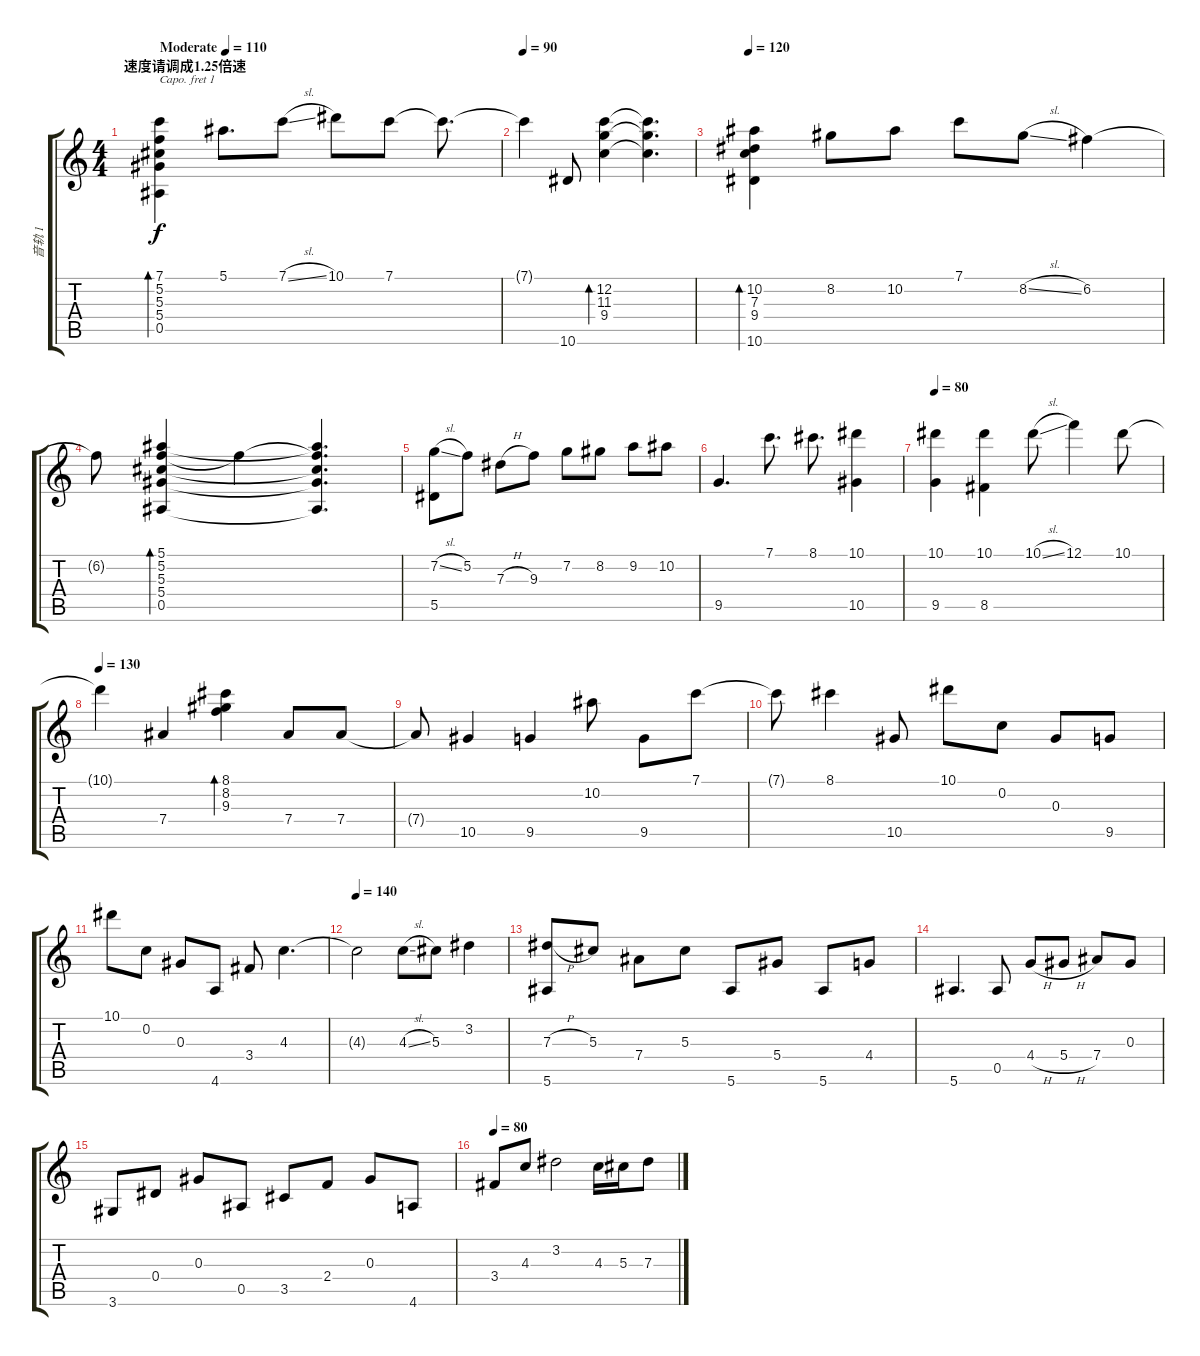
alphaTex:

\track ("音轨 1" "音轨 1") {instrument acousticguitarsteel}
\staff {score tabs}
\capo 1
\tuning (E4 B3 G3 D3 A2 E2) {hide}
\ts (4 4)
\section ("" "速度请调成1.25倍速")
\tempo (110 "Moderate")
\tempo 100
\tempo (110 "Moderate")
\clef g2
\ks c
(7.1 5.2 5.3 5.4 0.5).4{bd 480 dy f instrument acousticguitarsteel} 5.1.8{d} 7.1{sl}.8 10.1.8 7.1.8 7.1{t}.8{d} |
\tempo 90
7.1{t}.4 10.6.8 (12.2 11.3 9.4).4{bd 480} (12.2{t} 11.3{t} 9.4{t}).4{d} |
\tempo 120
(10.2 7.3 9.4 10.6).4{bd 480} 8.2.8 10.2.8 7.1.8 8.2{sl}.8 6.2.4 |
6.2{t}.8 (5.1 5.2 5.3 5.4 0.5).4{bd 480} 5.2{t}.4 (5.1{t} 5.2{t} 5.3{t} 5.4{t} 0.5{t}).4{d} |
(7.2{sl} 5.5).8 5.2.8 7.3{h}.8 9.3.8 7.2.8 8.2.8 9.2.8 10.2.8 |
9.5.4{d} 7.1.8{d} 8.1.8{d} (10.1 10.5).4 |
\tempo 80
(10.1 9.5).4 (10.1 8.5).4 10.1{sl}.8 12.1.4 10.1.8 |
\tempo 130
10.1{t}.4 7.4.4 (8.1 8.2 9.3).4{bd 480} 7.4.8 7.4.8 |
7.4{t}.8 10.5.4 9.5.4 10.2.8 9.5.8 7.1.8 |
7.1{t}.8 8.1.4 10.5.8 10.1.8 0.2.8 0.3.8 9.5.8 |
10.1.8 0.2.8 0.3.8 4.6.8 3.4.8 4.3.4{d} |
\tempo 140
4.3{t}.2 4.3{sl}.8 5.3.8 3.2.4 |
(7.3{h} 5.6).8 5.3.8 7.4.8 5.3.8 5.6.8 5.4.8 5.6.8 4.4.8 |
5.6.4{d} 0.5.8 4.4{h}.8 5.4{h}.8 7.4.8 0.3.8 |
3.6.8 0.4.8 0.3.8 0.5.8 3.5.8 2.4.8 0.3.8 4.6.8 |
\tempo 80
3.4.8 4.3.8 3.2.2 4.3.16 5.3.16 7.3.8
